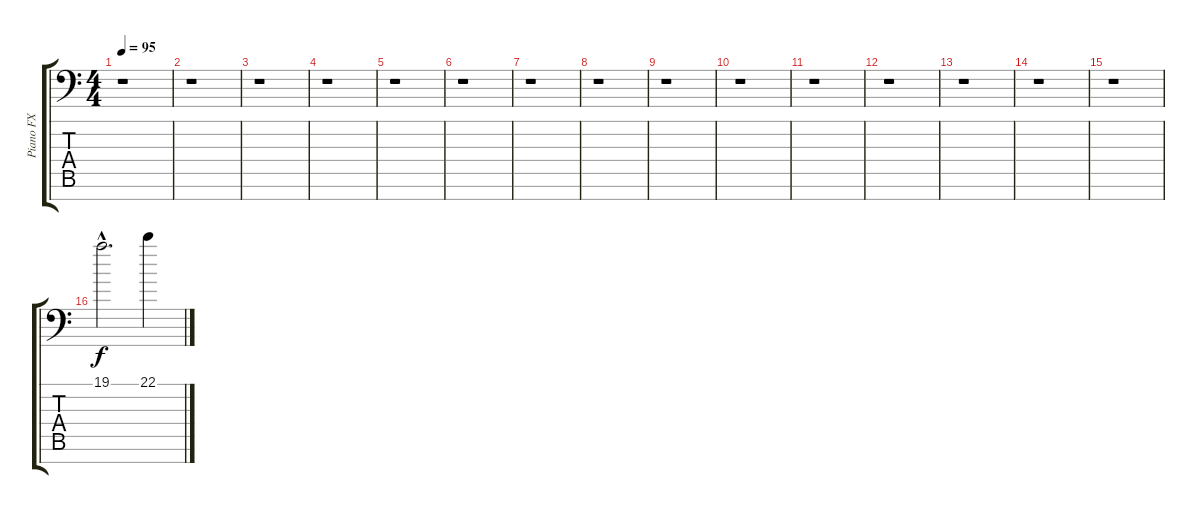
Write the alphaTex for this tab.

\track ("Piano FX" "Piano FX") {instrument acousticgrandpiano}
\staff {score tabs}
\tuning (D4 A3 F3 C3 G2 D2 A1) {hide}
\ts (4 4)
\tempo 95
\clef f4
\ks c
r.1{dy f} |
r.1 |
r.1 |
r.1 |
r.1 |
r.1 |
r.1 |
r.1 |
r.1 |
r.1 |
r.1 |
r.1 |
r.1 |
r.1 |
r.1 |
19.1{hac}.2{d} 22.1.4
